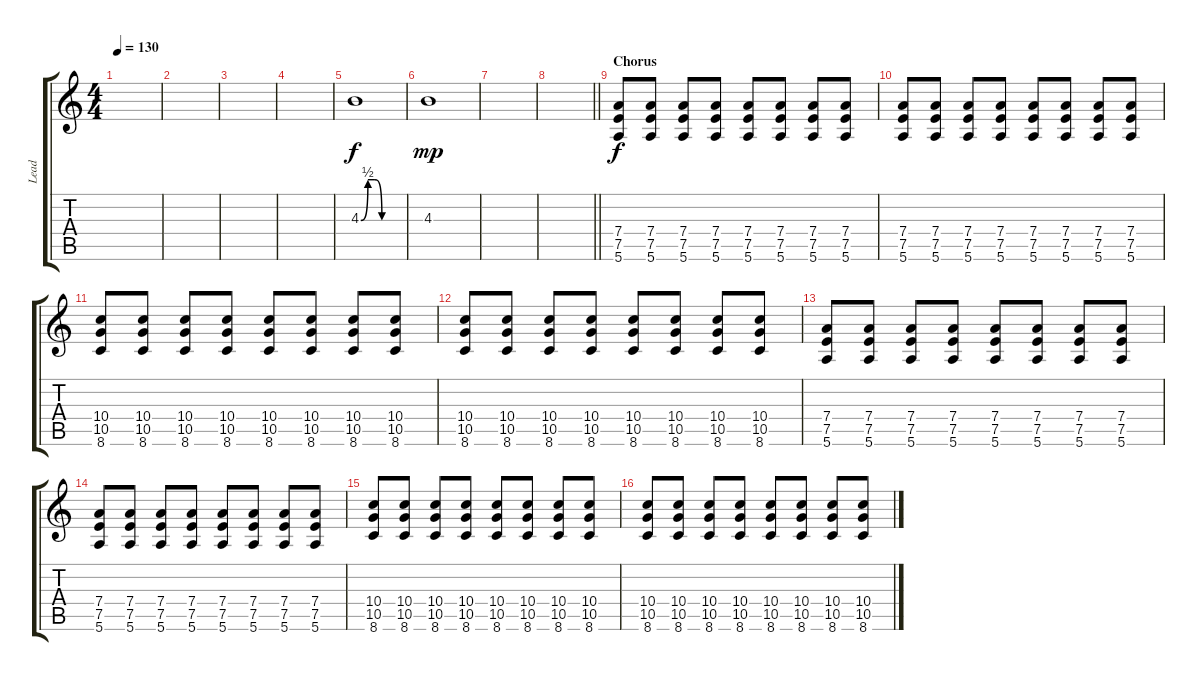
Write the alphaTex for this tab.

\track ("Lead" "Lead") {instrument overdrivenguitar}
\staff {score tabs}
\tuning (E4 B3 G3 D3 A2 E2) {hide}
\ts (4 4)
\tempo 130
\clef g2
\ks c
|
|
|
|
4.3{be (custom 0 0 10 2 20 2 30 0 60 0)}.1 |
4.3.1{dy mp} |
|
\barLineRight lightlight
|
\section ("" "Chorus")
(7.4 7.5 5.6).8{dy f volume 13} (7.4 7.5 5.6).8 (7.4 7.5 5.6).8 (7.4 7.5 5.6).8 (7.4 7.5 5.6).8 (7.4 7.5 5.6).8 (7.4 7.5 5.6).8 (7.4 7.5 5.6).8 |
(7.4 7.5 5.6).8 (7.4 7.5 5.6).8 (7.4 7.5 5.6).8 (7.4 7.5 5.6).8 (7.4 7.5 5.6).8 (7.4 7.5 5.6).8 (7.4 7.5 5.6).8 (7.4 7.5 5.6).8 |
(10.4 10.5 8.6).8 (10.4 10.5 8.6).8 (10.4 10.5 8.6).8 (10.4 10.5 8.6).8 (10.4 10.5 8.6).8 (10.4 10.5 8.6).8 (10.4 10.5 8.6).8 (10.4 10.5 8.6).8 |
(10.4 10.5 8.6).8 (10.4 10.5 8.6).8 (10.4 10.5 8.6).8 (10.4 10.5 8.6).8 (10.4 10.5 8.6).8 (10.4 10.5 8.6).8 (10.4 10.5 8.6).8 (10.4 10.5 8.6).8 |
(7.4 7.5 5.6).8 (7.4 7.5 5.6).8 (7.4 7.5 5.6).8 (7.4 7.5 5.6).8 (7.4 7.5 5.6).8 (7.4 7.5 5.6).8 (7.4 7.5 5.6).8 (7.4 7.5 5.6).8 |
(7.4 7.5 5.6).8 (7.4 7.5 5.6).8 (7.4 7.5 5.6).8 (7.4 7.5 5.6).8 (7.4 7.5 5.6).8 (7.4 7.5 5.6).8 (7.4 7.5 5.6).8 (7.4 7.5 5.6).8 |
(10.4 10.5 8.6).8 (10.4 10.5 8.6).8 (10.4 10.5 8.6).8 (10.4 10.5 8.6).8 (10.4 10.5 8.6).8 (10.4 10.5 8.6).8 (10.4 10.5 8.6).8 (10.4 10.5 8.6).8 |
(10.4 10.5 8.6).8 (10.4 10.5 8.6).8 (10.4 10.5 8.6).8 (10.4 10.5 8.6).8 (10.4 10.5 8.6).8 (10.4 10.5 8.6).8 (10.4 10.5 8.6).8 (10.4 10.5 8.6).8
